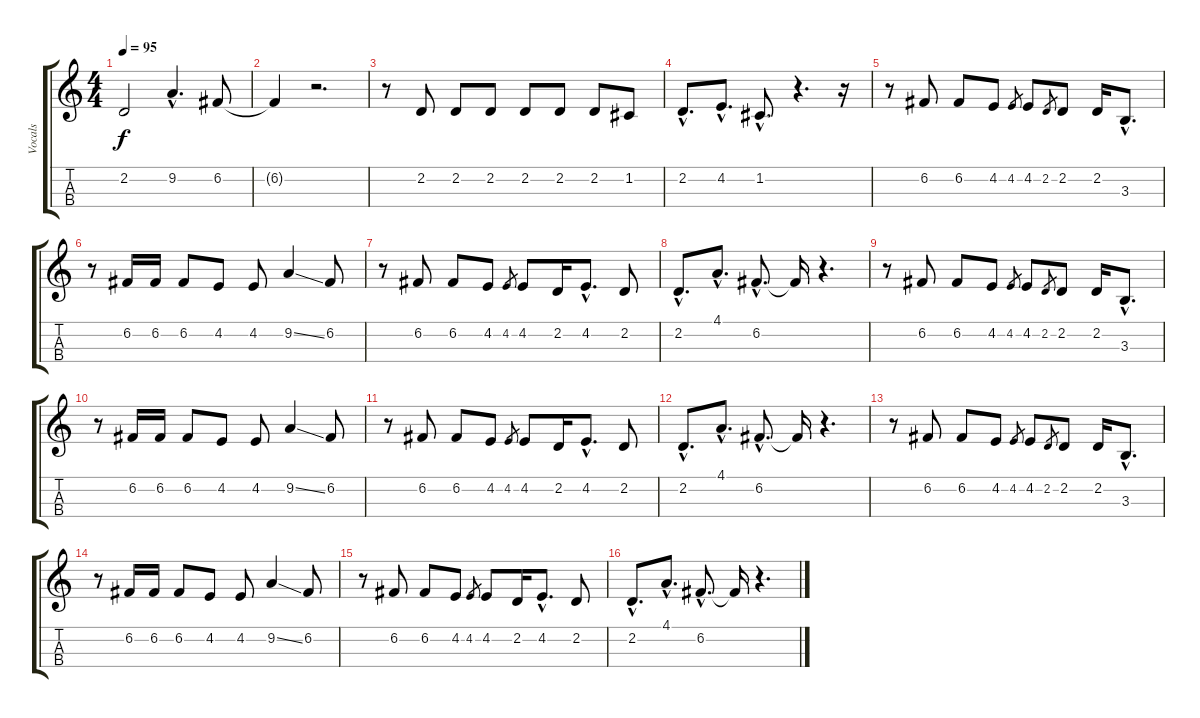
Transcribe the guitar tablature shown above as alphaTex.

\track ("Vocals" "Vocals") {instrument lead2sawtooth}
\staff {score tabs}
\tuning (F4 C4 Ab3 Eb3) {hide}
\ts (4 4)
\tempo 95
\clef g2
\ks c
2.2.2{dy f} 9.2{hac}.4{d} 6.2.8 |
6.2{t}.4 r.2{d} |
r.8 2.2.8 2.2.8 2.2.8 2.2.8 2.2.8 2.2.8 1.2.8 |
2.2{hac}.8{d} 4.2{hac}.8{d} 1.2{hac}.8{d} r.4{d} r.16 |
r.8 6.2.8 6.2.8 4.2.8 4.2.8{gr} 4.2.8 2.2.8{gr} 2.2.8 2.2.16 3.3{hac}.8{d} |
r.8 6.2.16 6.2.16 6.2.8 4.2.8 4.2.8 9.2{ss}.4 6.2.8 |
r.8 6.2.8 6.2.8 4.2.8 4.2.8{gr} 4.2.8 2.2.16 4.2{hac}.8{d} 2.2.8 |
2.2{hac}.8{d} 4.1{hac}.8{d} 6.2{hac}.8{d} 6.2{t}.16 r.4{d} |
r.8 6.2.8 6.2.8 4.2.8 4.2.8{gr} 4.2.8 2.2.8{gr} 2.2.8 2.2.16 3.3{hac}.8{d} |
r.8 6.2.16 6.2.16 6.2.8 4.2.8 4.2.8 9.2{ss}.4 6.2.8 |
r.8 6.2.8 6.2.8 4.2.8 4.2.8{gr} 4.2.8 2.2.16 4.2{hac}.8{d} 2.2.8 |
2.2{hac}.8{d} 4.1{hac}.8{d} 6.2{hac}.8{d} 6.2{t}.16 r.4{d} |
r.8 6.2.8 6.2.8 4.2.8 4.2.8{gr} 4.2.8 2.2.8{gr} 2.2.8 2.2.16 3.3{hac}.8{d} |
r.8 6.2.16 6.2.16 6.2.8 4.2.8 4.2.8 9.2{ss}.4 6.2.8 |
r.8 6.2.8 6.2.8 4.2.8 4.2.8{gr} 4.2.8 2.2.16 4.2{hac}.8{d} 2.2.8 |
2.2{hac}.8{d} 4.1{hac}.8{d} 6.2{hac}.8{d} 6.2{t}.16 r.4{d}
